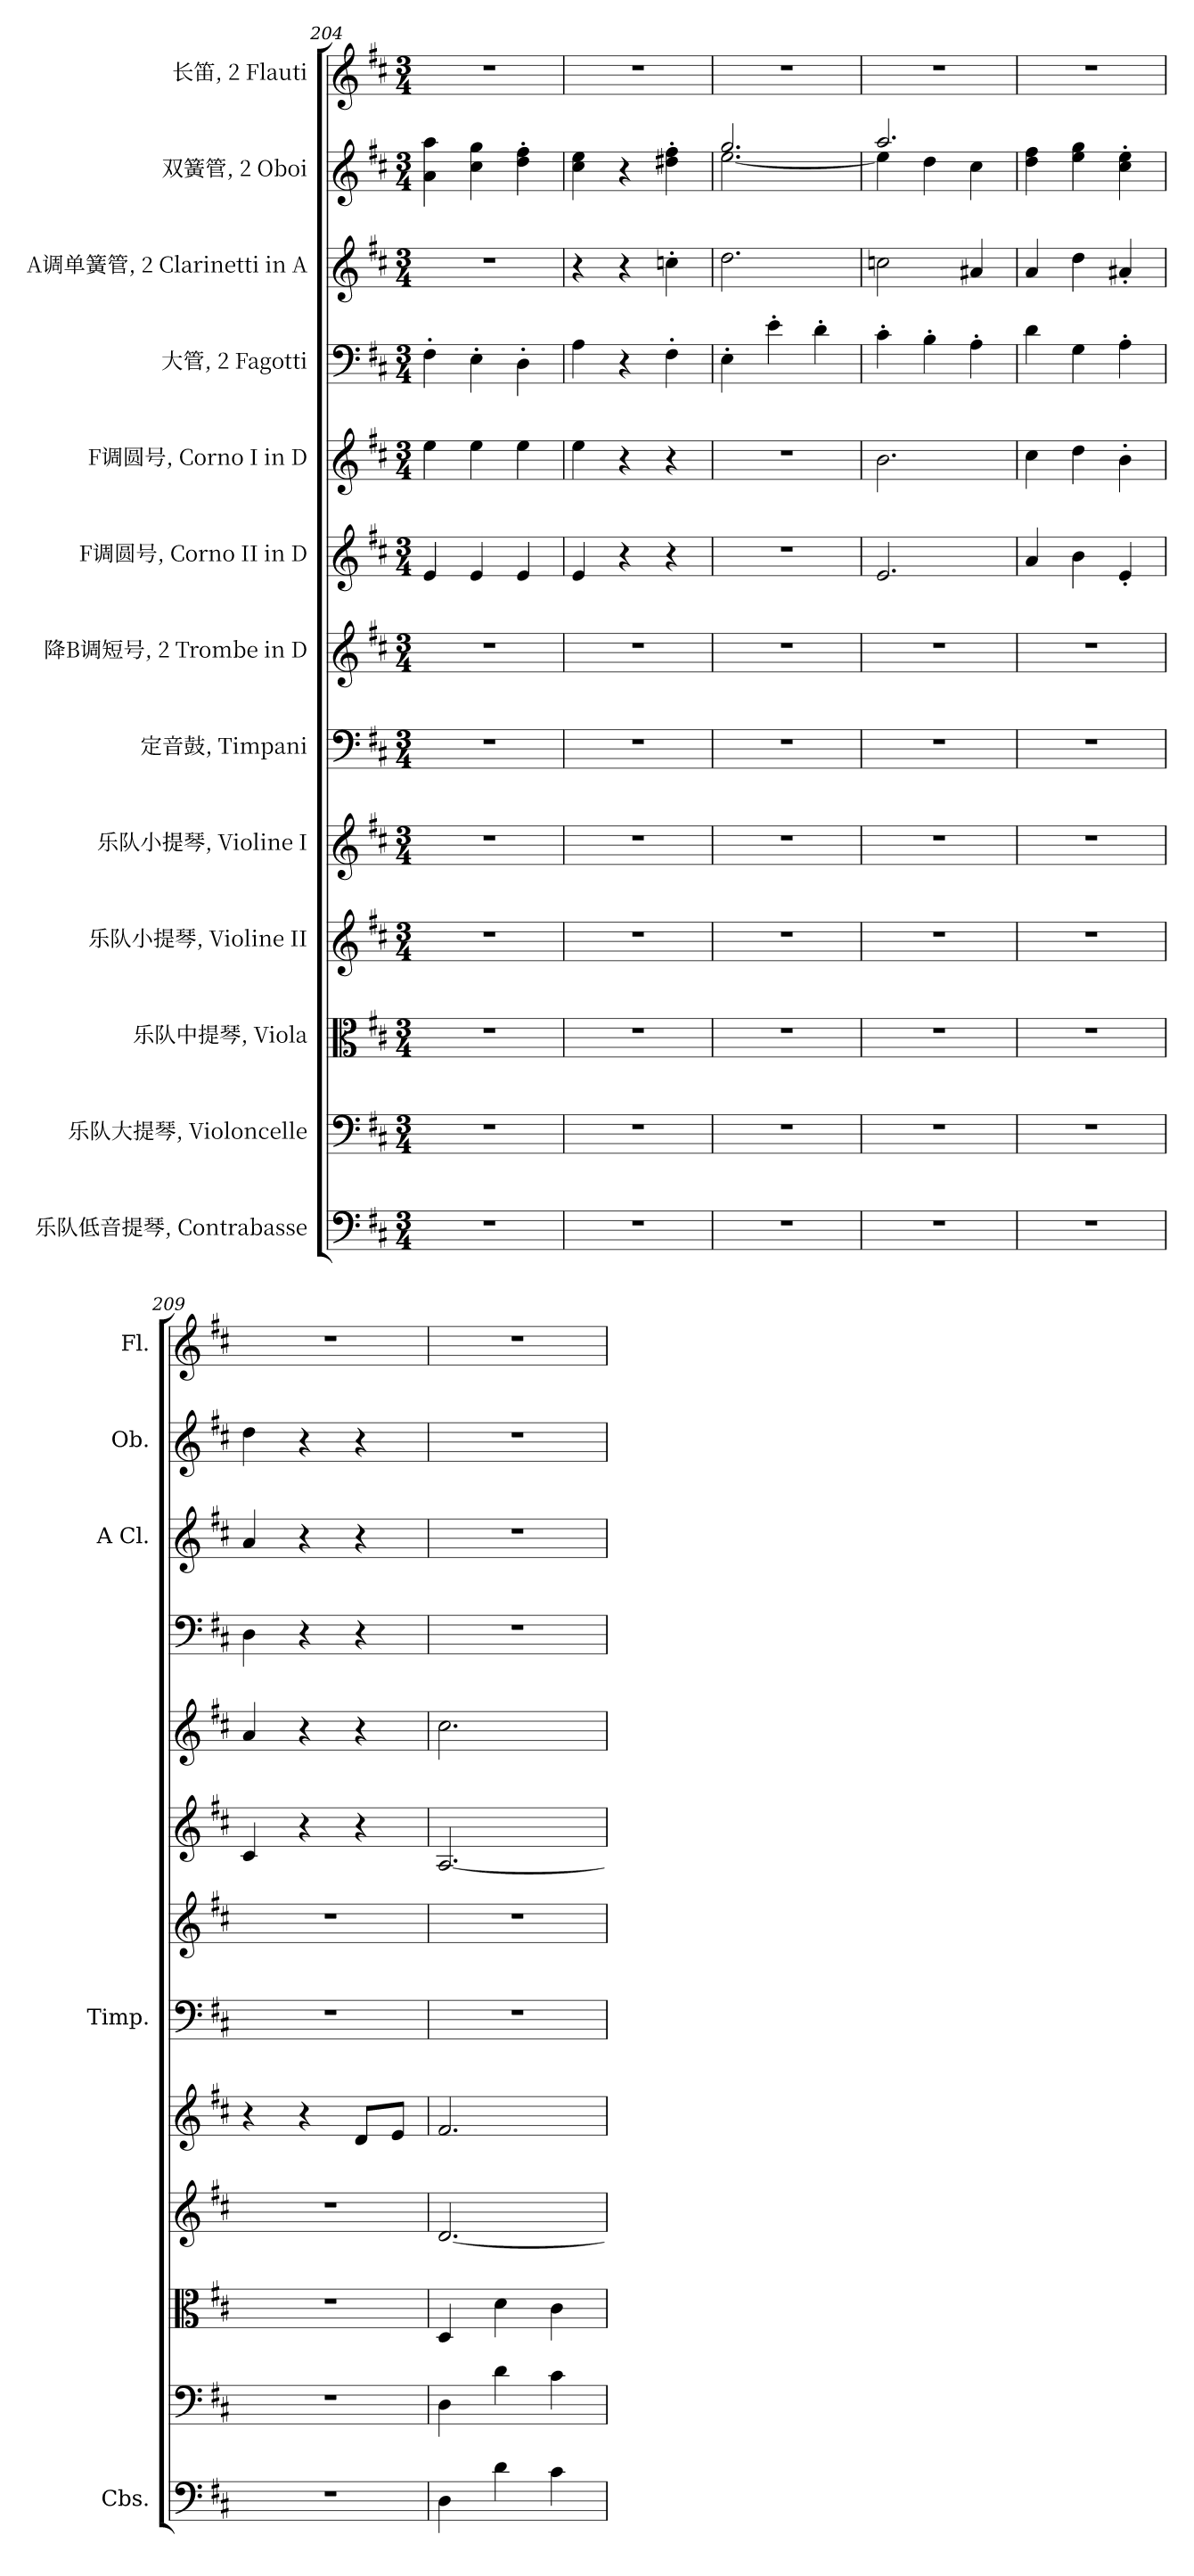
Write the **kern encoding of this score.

**kern	**kern	**kern	**kern	**kern	**kern	**kern	**kern	**kern	**kern	**kern	**kern	**kern
*part13	*part12	*part11	*part10	*part9	*part8	*part7	*part6	*part5	*part4	*part3	*part2	*part1
*staff13	*staff12	*staff11	*staff10	*staff9	*staff8	*staff7	*staff6	*staff5	*staff4	*staff3	*staff2	*staff1
*I"乐队低音提琴, Contrabasse	*I"乐队大提琴, Violoncelle	*I"乐队中提琴, Viola	*I"乐队小提琴, Violine II	*I"乐队小提琴, Violine I	*I"定音鼓, Timpani	*I"降B调短号, 2 Trombe in D	*I"F调圆号, Corno II in D	*I"F调圆号, Corno I in D	*I"大管, 2 Fagotti	*I"A调单簧管, 2 Clarinetti in A	*I"双簧管, 2 Oboi	*I"长笛, 2 Flauti
*I'Cbs.	*	*	*	*	*I'Timp.	*	*	*	*	*I'A Cl.	*I'Ob.	*I'Fl.
*clefF4	*clefF4	*clefC3	*clefG2	*clefG2	*clefF4	*clefG2	*clefG2	*clefG2	*clefF4	*clefG2	*clefG2	*clefG2
*ITrd7c12	*	*	*	*	*	*ITrd1c2	*ITrd4c7	*ITrd4c7	*	*ITrd2c3	*	*
*k[f#c#]	*k[f#c#]	*k[f#c#]	*k[f#c#]	*k[f#c#]	*k[f#c#]	*k[]	*k[f#]	*k[f#]	*k[f#c#]	*k[f#c#g#d#a#]	*k[f#c#]	*k[f#c#]
*M3/4	*M3/4	*M3/4	*M3/4	*M3/4	*M3/4	*M3/4	*M3/4	*M3/4	*M3/4	*M3/4	*M3/4	*M3/4
*MM267	*MM267	*MM267	*MM267	*MM267	*MM267	*MM267	*MM267	*MM267	*MM267	*MM267	*MM267	*MM267
=204	=204	=204	=204	=204	=204	=204	=204	=204	=204	=204	=204	=204
2.r	2.r	2.r	2.r	2.r	2.r	2.r	4A/	4a\	4F#'\	2.r	4a\ 4aa\	2.r
.	.	.	.	.	.	.	4A/	4a\	4E'\	.	4cc#\ 4gg\	.
.	.	.	.	.	.	.	4A/	4a\	4D'\	.	4dd\' 4ff#\'	.
=205	=205	=205	=205	=205	=205	=205	=205	=205	=205	=205	=205	=205
*	*	*	*	*	*	*	*	*	*	*	*	*MM267
2.r	2.r	2.r	2.r	2.r	2.r	2.r	4A/	4a\	4A\	4r	4cc#\ 4ee\	2.r
.	.	.	.	.	.	.	4r	4r	4r	4r	4r	.
.	.	.	.	.	.	.	4r	4r	4F#'\	4an'\	4dd#X\' 4ff#\'	.
=206	=206	=206	=206	=206	=206	=206	=206	=206	=206	=206	=206	=206
*	*	*	*	*	*	*	*	*	*	*	*	*MM267
*	*	*	*	*	*	*	*	*	*	*	*^	*
2.r	2.r	2.r	2.r	2.r	2.r	2.r	2.r	2.r	4E'\	2.b\	2.gg/	[2.ee\	2.r
.	.	.	.	.	.	.	.	.	4e'\	.	.	.	.
.	.	.	.	.	.	.	.	.	4d'\	.	.	.	.
!!LO:PB:g=z
=207	=207	=207	=207	=207	=207	=207	=207	=207	=207	=207	=207	=207	=207
*	*	*	*	*	*	*	*	*	*	*	*	*	*MM267
2.r	2.r	2.r	2.r	2.r	2.r	2.r	2.A/	2.e\	4c#'\	2an\	2.aa/	4ee\]	2.r
.	.	.	.	.	.	.	.	.	4B'\	.	.	4dd\	.
.	.	.	.	.	.	.	.	.	4A'\	4f##X/	.	4cc#\	.
*	*	*	*	*	*	*	*	*	*	*	*v	*v	*
=208	=208	=208	=208	=208	=208	=208	=208	=208	=208	=208	=208	=208
*	*	*	*	*	*	*	*	*	*	*	*	*MM267
2.r	2.r	2.r	2.r	2.r	2.r	2.r	4d/	4f#\	4d\	4f#/	4dd\ 4ff#\	2.r
.	.	.	.	.	.	.	4e\	4g\	4G\	4b\	4ee\ 4gg\	.
.	.	.	.	.	.	.	4A'/	4e'\	4A'\	4f##X'/	4cc#\' 4ee\'	.
=209	=209	=209	=209	=209	=209	=209	=209	=209	=209	=209	=209	=209
*	*	*	*	*	*	*	*	*	*	*	*	*MM259
2.r	2.r	2.r	2.r	4r	2.r	2.r	4F#/	4d/	4D\	4f#/	4dd\	2.r
.	.	.	.	4r	.	.	4r	4r	4r	4r	4r	.
.	.	.	.	8d/L	.	.	4r	4r	4r	4r	4r	.
.	.	.	.	8e/J	.	.	.	.	.	.	.	.
=210	=210	=210	=210	=210	=210	=210	=210	=210	=210	=210	=210	=210
*	*	*	*	*	*	*	*	*	*	*	*	*MM267
4DD\	4D\	4D/	[2.d/	2.f#/	2.r	2.r	[2.D/	2.f#\	2.r	2.r	2.r	2.r
4D\	4d\	4d\	.	.	.	.	.	.	.	.	.	.
4C#\	4c#\	4c#\	.	.	.	.	.	.	.	.	.	.
=	=	=	=	=	=	=	=	=	=	=	=	=
*-	*-	*-	*-	*-	*-	*-	*-	*-	*-	*-	*-	*-
